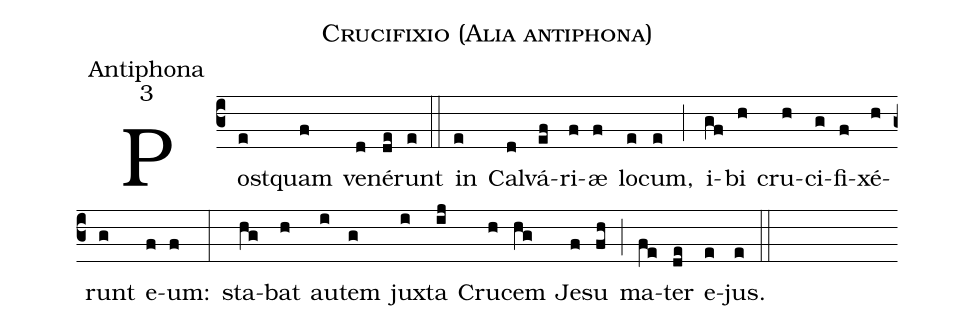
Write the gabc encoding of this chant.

name:Crucifixio (Alia antiphona);
office-part:Antiphona;
mode:3;
%%
(c3) Post(e)quam(f) ve(d)né(de)runt(e) (::) in(e) Cal(d)vá(ef)ri(f)æ(f) lo(e)cum,(e) (;) i(gf)bi(h) cru(h)ci(g)fi(f)xé(h)runt(g) e(f)um:(f) (:) sta(hg)bat(h) au(i)tem(g) jux(i)ta(ij) Cru(h)cem(hg) Je(f)su(fh) (;) ma(fe)ter(de) e(e)jus.(e) (::)
